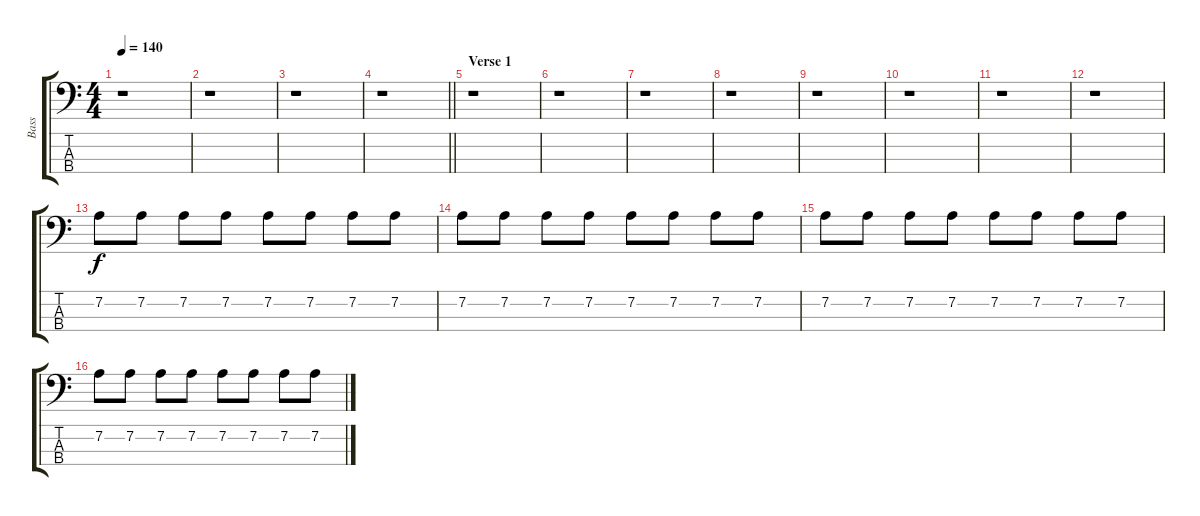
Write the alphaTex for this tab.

\track ("Bass" "Bass") {instrument acousticguitarnylon}
\staff {score tabs}
\tuning (G2 D2 A1 E1) {hide}
\ts (4 4)
\tempo 140
\clef f4
\ks c
r.1{dy f instrument acousticguitarnylon} |
r.1 |
r.1 |
\barLineRight lightlight
r.1 |
\section ("" "Verse 1")
r.1 |
r.1 |
r.1 |
r.1 |
r.1 |
r.1 |
r.1 |
r.1 |
7.2.8 7.2.8 7.2.8 7.2.8 7.2.8 7.2.8 7.2.8 7.2.8 |
7.2.8 7.2.8 7.2.8 7.2.8 7.2.8 7.2.8 7.2.8 7.2.8 |
7.2.8 7.2.8 7.2.8 7.2.8 7.2.8 7.2.8 7.2.8 7.2.8 |
7.2.8 7.2.8 7.2.8 7.2.8 7.2.8 7.2.8 7.2.8 7.2.8
